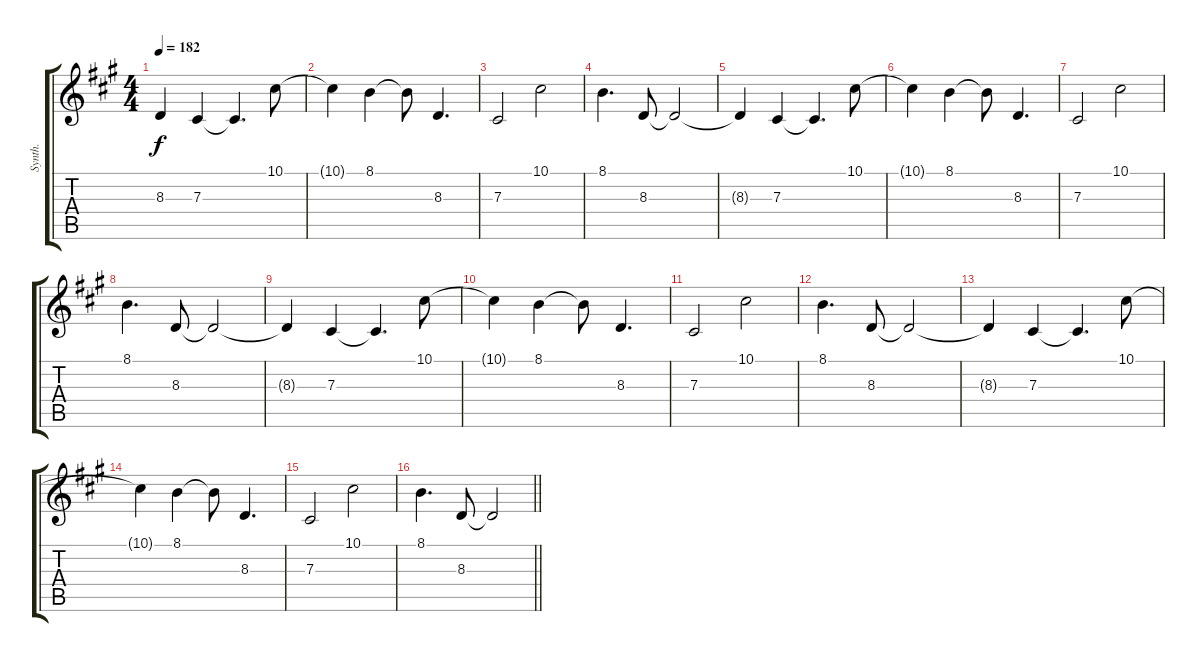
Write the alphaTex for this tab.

\track ("Synth." "Synth.") {instrument pad8sweep}
\staff {score tabs}
\tuning (Eb4 Bb3 Gb3 Db3 Ab2 Db2) {hide}
\ts (4 4)
\tempo 182
\clef g2
\ks a
8.3{t}.4{dy f} 7.3.4 7.3{t}.4{d} 10.1.8 |
10.1{t}.4 8.1.4 8.1{t}.8 8.3.4{d} |
7.3.2 10.1.2 |
8.1.4{d} 8.3.8 8.3{t}.2 |
8.3{t}.4 7.3.4 7.3{t}.4{d} 10.1.8 |
10.1{t}.4 8.1.4 8.1{t}.8 8.3.4{d} |
7.3.2 10.1.2 |
8.1.4{d} 8.3.8 8.3{t}.2 |
8.3{t}.4 7.3.4 7.3{t}.4{d} 10.1.8 |
10.1{t}.4 8.1.4 8.1{t}.8 8.3.4{d} |
7.3.2 10.1.2 |
8.1.4{d} 8.3.8 8.3{t}.2 |
8.3{t}.4 7.3.4 7.3{t}.4{d} 10.1.8 |
10.1{t}.4 8.1.4 8.1{t}.8 8.3.4{d} |
7.3.2 10.1.2 |
\barLineRight lightlight
8.1.4{d} 8.3.8 8.3{t}.2
